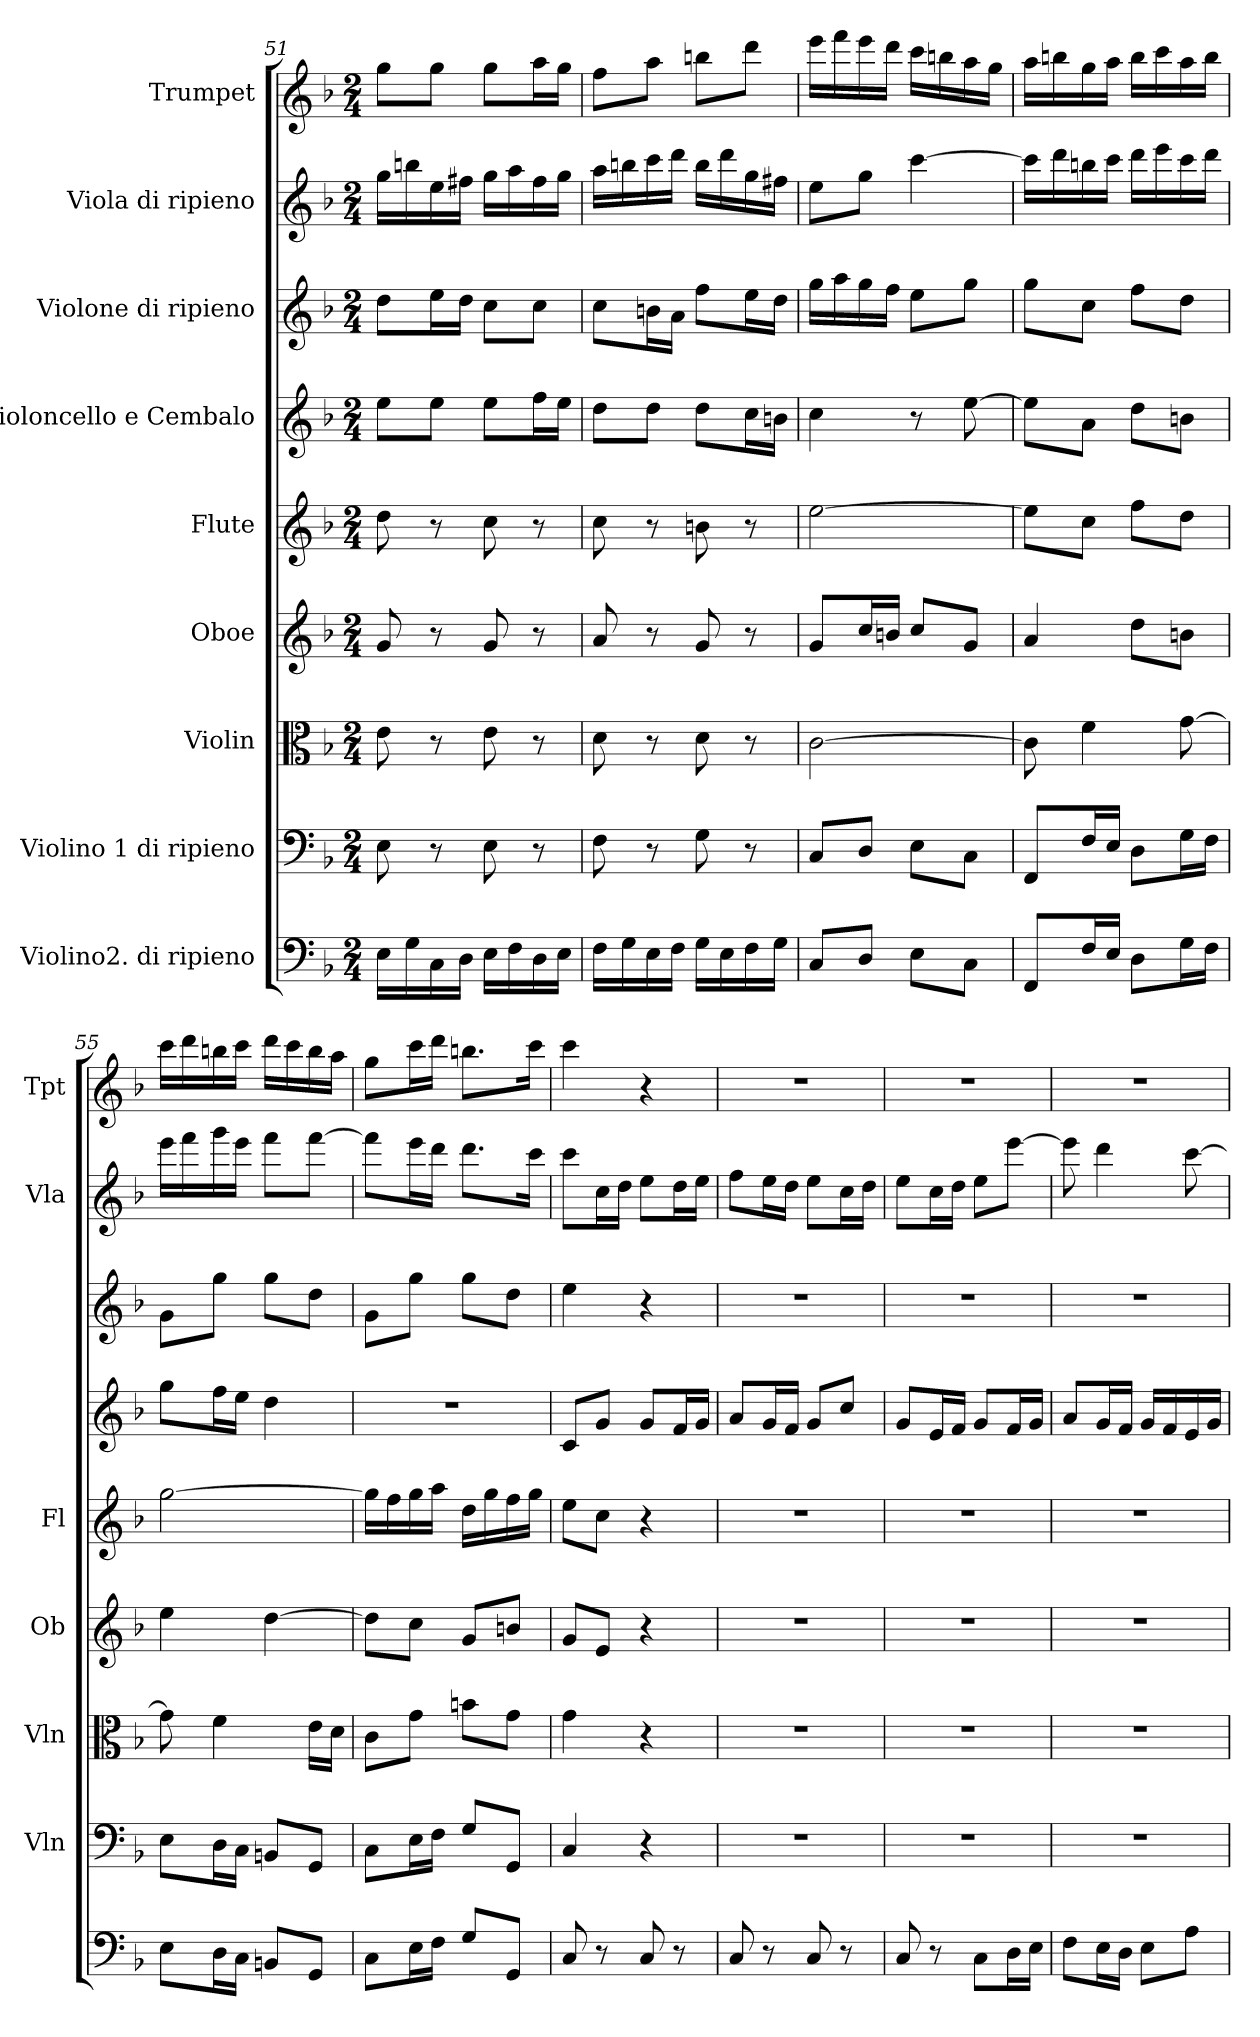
**kern	**kern	**kern	**kern	**kern	**kern	**kern	**kern	**kern
*part9	*part8	*part7	*part6	*part5	*part4	*part3	*part2	*part1
*staff9	*staff8	*staff7	*staff6	*staff5	*staff4	*staff3	*staff2	*staff1
*I"Violino2. di ripieno	*I"Violino 1 di ripieno	*I"Violin	*I"Oboe	*I"Flute	*I"Violoncello e Cembalo	*I"Violone di ripieno	*I"Viola di ripieno	*I"Trumpet
*	*I'Vln	*I'Vln	*I'Ob	*I'Fl	*	*	*I'Vla	*I'Tpt
*clefF4	*clefF4	*clefC3	*clefG2	*clefG2	*clefG2	*clefG2	*clefG2	*clefG2
*	*	*	*	*	*	*	*	*ITrd1c2
*k[b-]	*k[b-]	*k[b-]	*k[b-]	*k[b-]	*k[b-]	*k[b-]	*k[b-]	*k[b-e-a-]
*F:	*F:	*F:	*F:	*F:	*F:	*F:	*F:	*E-:
*M2/4	*M2/4	*M2/4	*M2/4	*M2/4	*M2/4	*M2/4	*M2/4	*M2/4
=51	=51	=51	=51	=51	=51	=51	=51	=51
16E\LL	8E\	8e\	8g/	8dd\	8ee\L	8dd\L	16gg\LL	8ff\L
16G\	.	.	.	.	.	.	16bbn\	.
16C\	8r	8r	8r	8r	8ee\J	16ee\L	16ee\	8ff\J
16D\JJ	.	.	.	.	.	16dd\JJ	16ff#\JJ	.
16E\LL	8E\	8e\	8g/	8cc\	8ee\L	8cc\L	16gg\LL	8ff\L
16F\	.	.	.	.	.	.	16aa\	.
16D\	8r	8r	8r	8r	16ff\L	8cc\J	16ff#\	16gg\L
16E\JJ	.	.	.	.	16ee\JJ	.	16gg\JJ	16ff\JJ
=52	=52	=52	=52	=52	=52	=52	=52	=52
16F\LL	8F\	8d\	8a/	8cc\	8dd\L	8cc\L	16aa\LL	8ee-\L
16G\	.	.	.	.	.	.	16bbn\	.
16E\	8r	8r	8r	8r	8dd\J	16bn\L	16ccc\	8gg\J
16F\JJ	.	.	.	.	.	16a\JJ	16ddd\JJ	.
16G\LL	8G\	8d\	8g/	8bn\	8dd\L	8ff\L	16bb\LL	8aan\L
16E\	.	.	.	.	.	.	16ddd\	.
16F\	8r	8r	8r	8r	16cc\L	16ee\L	16gg\	8ccc\J
16G\JJ	.	.	.	.	16bn\JJ	16dd\JJ	16ff#\JJ	.
=53	=53	=53	=53	=53	=53	=53	=53	=53
8C/L	8C/L	[2c\	8g/L	[2ee\	4cc\	16gg\LL	8ee\L	16ddd\LL
.	.	.	.	.	.	16aa\	.	16eee-\
8D/J	8D/J	.	16cc/L	.	.	16gg\	8gg\J	16ddd\
.	.	.	16bn/JJ	.	.	16ff\JJ	.	16ccc\JJ
8E\L	8E\L	.	8cc/L	.	8r	8ee\L	[4ccc\	16bb-\LL
.	.	.	.	.	.	.	.	16aan\
8C\J	8C\J	.	8g/J	.	[8ee\	8gg\J	.	16gg\
.	.	.	.	.	.	.	.	16ff\JJ
=54	=54	=54	=54	=54	=54	=54	=54	=54
8FF/L	8FF/L	8c\]	4a/	8ee\L]	8ee\L]	8gg\L	16ccc\LL]	16gg\LL
.	.	.	.	.	.	.	16ddd\	16aan\
16F/L	16F/L	4f\	.	8cc\J	8a\J	8cc\J	16bbn\	16ff\
16E/JJ	16E/JJ	.	.	.	.	.	16ccc\JJ	16gg\JJ
8D\L	8D\L	.	8dd\L	8ff\L	8dd\L	8ff\L	16ddd\LL	16aa\LL
.	.	.	.	.	.	.	16eee\	16bb-\
16G\L	16G\L	[8g\	8bn\J	8dd\J	8bn\J	8dd\J	16ccc\	16gg\
16F\JJ	16F\JJ	.	.	.	.	.	16ddd\JJ	16aa\JJ
=55	=55	=55	=55	=55	=55	=55	=55	=55
8E\L	8E\L	8g\]	4ee\	[2gg\	8gg\L	8g\L	16eee\LL	16bb-\LL
.	.	.	.	.	.	.	16fff\	16ccc\
16D\L	16D\L	4f\	.	.	16ff\L	8gg\J	16ggg\	16aan\
16C\JJ	16C\JJ	.	.	.	16ee\JJ	.	16eee\JJ	16bb-\JJ
8BBn/L	8BBn/L	.	[4dd\	.	4dd\	8gg\L	8fff\L	16ccc\LL
.	.	.	.	.	.	.	.	16bb-\
8GG/J	8GG/J	16e\LL	.	.	.	8dd\J	[8fff\J	16aa\
.	.	16d\JJ	.	.	.	.	.	16gg\JJ
=56	=56	=56	=56	=56	=56	=56	=56	=56
8C\L	8C\L	8c\L	8dd\L]	16gg\LL]	2r	8g\L	8fff\L]	8ff\L
.	.	.	.	16ff\	.	.	.	.
16E\L	16E\L	8g\J	8cc\J	16gg\	.	8gg\J	16eee\L	16bb-\L
16F\JJ	16F\JJ	.	.	16aa\JJ	.	.	16ddd\JJ	16ccc\JJ
8G/L	8G/L	8bn\L	8g/L	16dd\LL	.	8gg\L	8.ddd\L	8.aan\L
.	.	.	.	16gg\	.	.	.	.
8GG/J	8GG/J	8g\J	8bn/J	16ff\	.	8dd\J	.	.
.	.	.	.	16gg\JJ	.	.	16ccc\Jk	16bb-\Jk
=57	=57	=57	=57	=57	=57	=57	=57	=57
8C/	4C/	4g\	8g/L	8ee\L	8c/L	4ee\	8ccc\L	4bb-\
8r	.	.	8e/J	8cc\J	8g/J	.	16cc\L	.
.	.	.	.	.	.	.	16dd\JJ	.
8C/	4r	4r	4r	4r	8g/L	4r	8ee\L	4r
8r	.	.	.	.	16f/L	.	16dd\L	.
.	.	.	.	.	16g/JJ	.	16ee\JJ	.
=58	=58	=58	=58	=58	=58	=58	=58	=58
8C/	2r	2r	2r	2r	8a/L	2r	8ff\L	2r
8r	.	.	.	.	16g/L	.	16ee\L	.
.	.	.	.	.	16f/JJ	.	16dd\JJ	.
8C/	.	.	.	.	8g/L	.	8ee\L	.
8r	.	.	.	.	8cc/J	.	16cc\L	.
.	.	.	.	.	.	.	16dd\JJ	.
=59	=59	=59	=59	=59	=59	=59	=59	=59
8C/	2r	2r	2r	2r	8g/L	2r	8ee\L	2r
8r	.	.	.	.	16e/L	.	16cc\L	.
.	.	.	.	.	16f/JJ	.	16dd\JJ	.
8C\L	.	.	.	.	8g/L	.	8ee\L	.
16D\L	.	.	.	.	16f/L	.	[8eee\J	.
16E\JJ	.	.	.	.	16g/JJ	.	.	.
=60	=60	=60	=60	=60	=60	=60	=60	=60
8F\L	2r	2r	2r	2r	8a/L	2r	8eee\]	2r
16E\L	.	.	.	.	16g/L	.	4ddd\	.
16D\JJ	.	.	.	.	16f/JJ	.	.	.
8E\L	.	.	.	.	16g/LL	.	.	.
.	.	.	.	.	16f/	.	.	.
8A\J	.	.	.	.	16e/	.	[8ccc\	.
.	.	.	.	.	16g/JJ	.	.	.
=	=	=	=	=	=	=	=	=
*-	*-	*-	*-	*-	*-	*-	*-	*-
